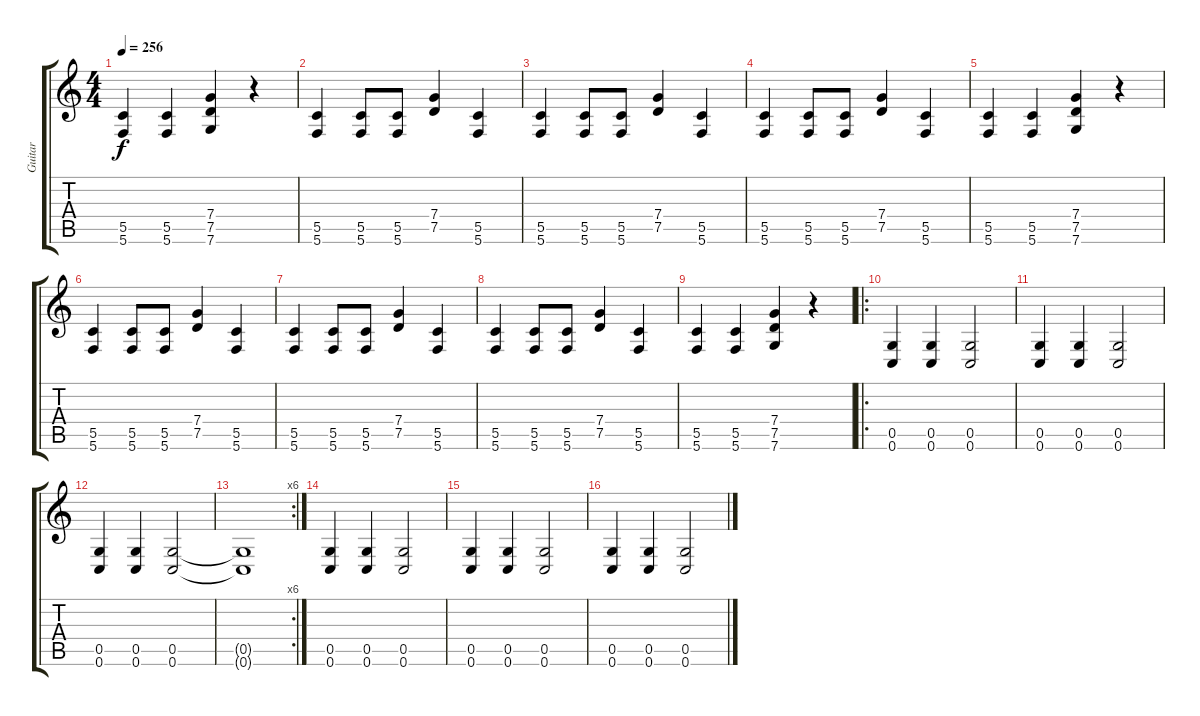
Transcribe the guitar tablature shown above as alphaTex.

\track ("Guitar" "Guitar") {instrument distortionguitar}
\staff {score tabs}
\tuning (D4 A3 F3 C3 G2 C2) {hide}
\ts (4 4)
\tempo 256
\clef g2
\ks c
(5.5 5.6).4{dy f} (5.5 5.6).4 (7.4 7.5 7.6).4 r.4 |
(5.5 5.6).4 (5.5 5.6).8 (5.5 5.6).8 (7.4 7.5).4 (5.5 5.6).4 |
(5.5 5.6).4 (5.5 5.6).8 (5.5 5.6).8 (7.4 7.5).4 (5.5 5.6).4 |
(5.5 5.6).4 (5.5 5.6).8 (5.5 5.6).8 (7.4 7.5).4 (5.5 5.6).4 |
(5.5 5.6).4 (5.5 5.6).4 (7.4 7.5 7.6).4 r.4 |
(5.5 5.6).4 (5.5 5.6).8 (5.5 5.6).8 (7.4 7.5).4 (5.5 5.6).4 |
(5.5 5.6).4 (5.5 5.6).8 (5.5 5.6).8 (7.4 7.5).4 (5.5 5.6).4 |
(5.5 5.6).4 (5.5 5.6).8 (5.5 5.6).8 (7.4 7.5).4 (5.5 5.6).4 |
(5.5 5.6).4 (5.5 5.6).4 (7.4 7.5 7.6).4 r.4 |
\ro
(0.5 0.6).4 (0.5 0.6).4 (0.5 0.6).2 |
(0.5 0.6).4 (0.5 0.6).4 (0.5 0.6).2 |
(0.5 0.6).4 (0.5 0.6).4 (0.5 0.6).2 |
\rc 6
(0.5{t} 0.6{t}).1 |
(0.5 0.6).4 (0.5 0.6).4 (0.5 0.6).2 |
(0.5 0.6).4 (0.5 0.6).4 (0.5 0.6).2 |
(0.5 0.6).4{volume 6} (0.5 0.6).4 (0.5 0.6).2
